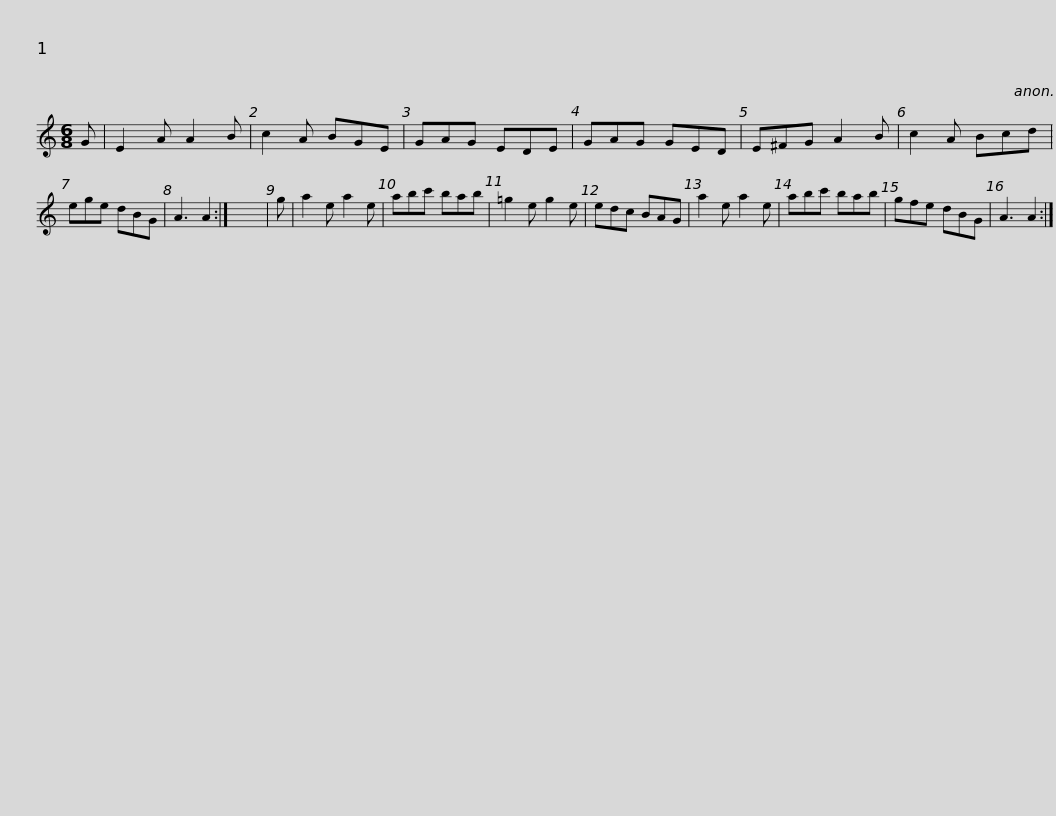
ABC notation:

X:1
L:1/8
M:6/8
I:linebreak $
K:C
V:1 treble
V:1
 G | E2 A A2 B | c2 A BGE | GAG EDE | GAG GED | %5
 E^FG A2 B | c2 A Bcd | ege dBG | A3 A2 :|$ x6 | %10
 g | a2 e a2 e | abc' bab | =g2 e g2 e | edc BAG | %15
 a2 e a2 e | abc' bab | gfe dBG |$ A3 A2 :| %19
